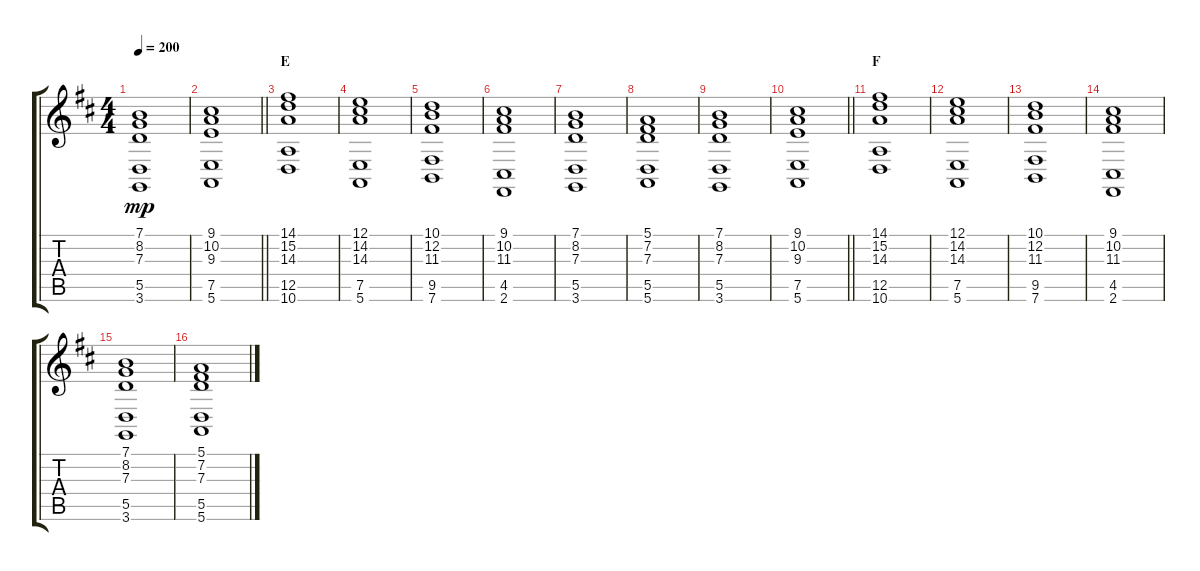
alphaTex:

\track "" {instrument stringensemble1}
\staff {score tabs}
\tuning (E4 B3 G3 D3 A2 E2) {hide}
\ts (4 4)
\tempo 200
\clef g2
\ks d
(7.1 8.2 7.3 5.5 3.6).1{dy mp} |
\barLineRight lightlight
(9.1 10.2 9.3 7.5 5.6).1 |
\section ("" "E")
(14.1 15.2 14.3 12.5 10.6).1 |
(12.1 14.2 14.3 7.5 5.6).1 |
(10.1 12.2 11.3 9.5 7.6).1 |
(9.1 10.2 11.3 4.5 2.6).1 |
(7.1 8.2 7.3 5.5 3.6).1 |
(5.1 7.2 7.3 5.5 5.6).1 |
(7.1 8.2 7.3 5.5 3.6).1 |
\barLineRight lightlight
(9.1 10.2 9.3 7.5 5.6).1 |
\section ("" "F")
(14.1 15.2 14.3 12.5 10.6).1 |
(12.1 14.2 14.3 7.5 5.6).1 |
(10.1 12.2 11.3 9.5 7.6).1 |
(9.1 10.2 11.3 4.5 2.6).1 |
(7.1 8.2 7.3 5.5 3.6).1 |
(5.1 7.2 7.3 5.5 5.6).1
